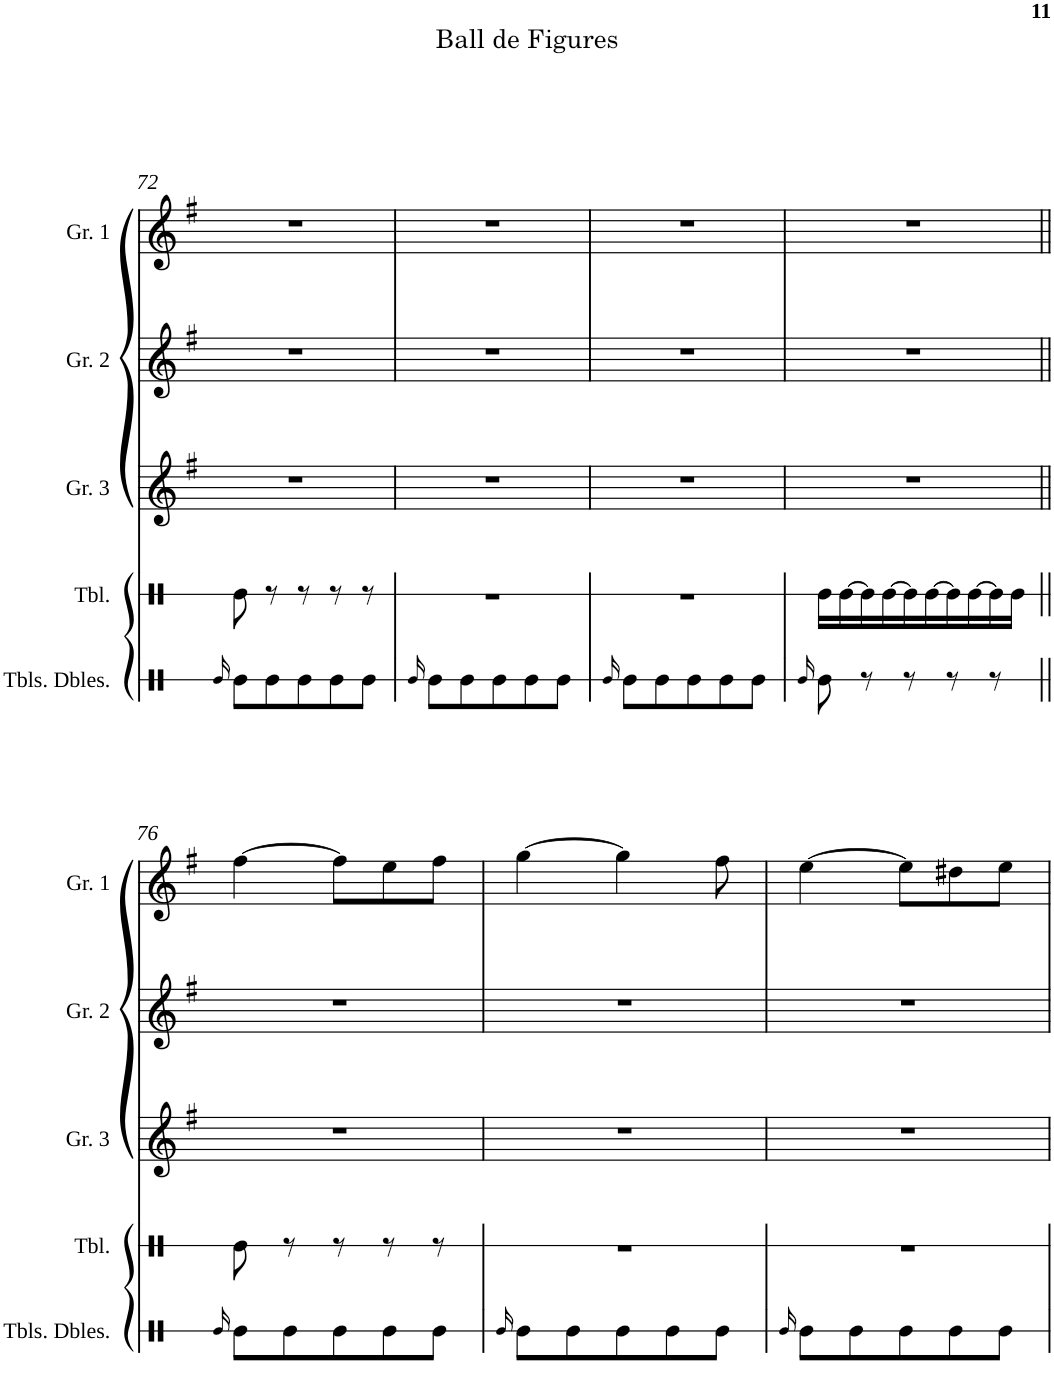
**kern	**kern	**kern	**kern	**kern
*part5	*part4	*part3	*part2	*part1
*staff5	*staff4	*staff3	*staff2	*staff1
*I"Timbals dels Diables	*I"Timbal	*I"Gralla 3	*I"Gralla 2	*I"Gralla 1
*I'Tbls. Dbles.	*I'Tbl.	*I'Gr. 3	*I'Gr. 2	*I'Gr. 1
!!LO:PB:g=z
*clefX	*clefX	*clefG2	*clefG2	*clefG2
*k[f#]	*k[f#]	*k[f#]	*k[f#]	*k[f#]
*G:	*G:	*G:	*G:	*G:
*M3/8	*M3/8	*M3/8	*M3/8	*M3/8
=72	=72	=72	=72	=72
16qRe/	.	.	.	.
8Re\L	8Re\	4.r	4.r	4.r
8Re\	8r	.	.	.
8Re\	8r	.	.	.
8Re\	8r	4ryy	4ryy	4ryy
8Re\J	8r	.	.	.
=73	=73	=73	=73	=73
16qRe/	.	.	.	.
8Re\L	4.r	4.r	4.r	4.r
8Re\	.	.	.	.
8Re\	.	.	.	.
8Re\	4ryy	4ryy	4ryy	4ryy
8Re\J	.	.	.	.
=74	=74	=74	=74	=74
16qRe/	.	.	.	.
8Re\L	4.r	4.r	4.r	4.r
8Re\	.	.	.	.
8Re\	.	.	.	.
8Re\	4ryy	4ryy	4ryy	4ryy
8Re\J	.	.	.	.
=75	=75	=75	=75	=75
16qRe/	.	.	.	.
8Re\	16Re\LL	4.r	4.r	4.r
.	[16Re\	.	.	.
8r	16Re\]	.	.	.
.	[16Re\	.	.	.
8r	16Re\]	.	.	.
.	[16Re\	.	.	.
8r	16Re\]	4ryy	4ryy	4ryy
.	[16Re\	.	.	.
8r	16Re\]	.	.	.
.	16Re\JJ	.	.	.
!!LO:LB:g=z
=76||	=76||	=76||	=76||	=76||
16qRe/	.	.	.	.
8Re\L	8Re\	4.r	4.r	[4ff#\
8Re\	8r	.	.	.
8Re\	8r	.	.	8ff#\L]
8Re\	8r	4ryy	4ryy	8ee\
8Re\J	8r	.	.	8ff#\J
=77	=77	=77	=77	=77
16qRe/	.	.	.	.
8Re\L	4.r	4.r	4.r	[4gg\
8Re\	.	.	.	.
8Re\	.	.	.	8gg\_
8Re\	4ryy	4ryy	4ryy	8ryy
8Re\J	.	.	.	8ff#\
=78	=78	=78	=78	=78
16qRe/	.	.	.	.
8Re\L	4.r	4.r	4.r	[4ee\
8Re\	.	.	.	.
8Re\	.	.	.	8gg\]
8Re\	4.ryy	4.ryy	4.ryy	8ee\L]
8Re\J	.	.	.	8dd#X\
8ryy	.	.	.	8ee\J
=	=	=	=	=
*-	*-	*-	*-	*-
